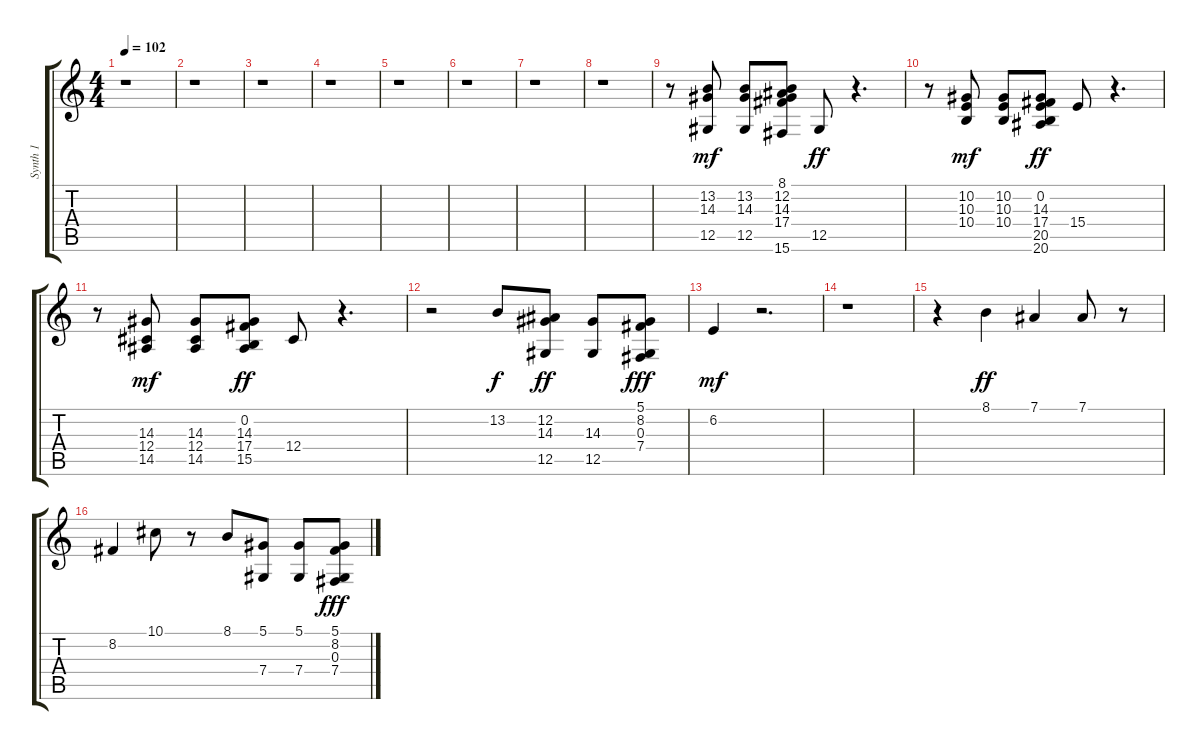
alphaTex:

\track ("Synth 1" "Synth 1") {instrument pad3polysynth}
\staff {score tabs}
\tuning (Eb4 Bb3 Gb3 Db3 Ab2 Eb2) {hide}
\ts (4 4)
\tempo 102
\clef g2
\ks c
r.1{dy fff} |
r.1 |
r.1 |
r.1 |
r.1 |
r.1 |
r.1 |
r.1 |
r.8 (13.2 14.3 12.5).8{dy mf} (13.2 14.3 12.5).8 (8.1 12.2 14.3 17.4 15.6).8 12.5.8{dy ff} r.4{d} |
r.8 (10.2 10.3 10.4).8{dy mf} (10.2 10.3 10.4).8 (0.2 14.3 17.4 20.5 20.6).8{dy ff} 15.4.8 r.4{d} |
r.8 (14.3 12.4 14.5).8{dy mf} (14.3 12.4 14.5).8 (0.2 14.3 17.4 15.5).8{dy ff} 12.4.8 r.4{d} |
r.2 13.2.8{dy f} (12.2 14.3 12.5).8{dy ff} (14.3 12.5).8 (5.1 8.2 0.3 7.4).8{dy fff} |
6.2.4{dy mf} r.2{d} |
r.1 |
r.4 8.1.4{dy ff} 7.1.4 7.1.8 r.8 |
8.2.4 10.1.8 r.8 8.1.8 (5.1 7.4).8 (5.1 7.4).8 (5.1 8.2 0.3 7.4).8{dy fff}
